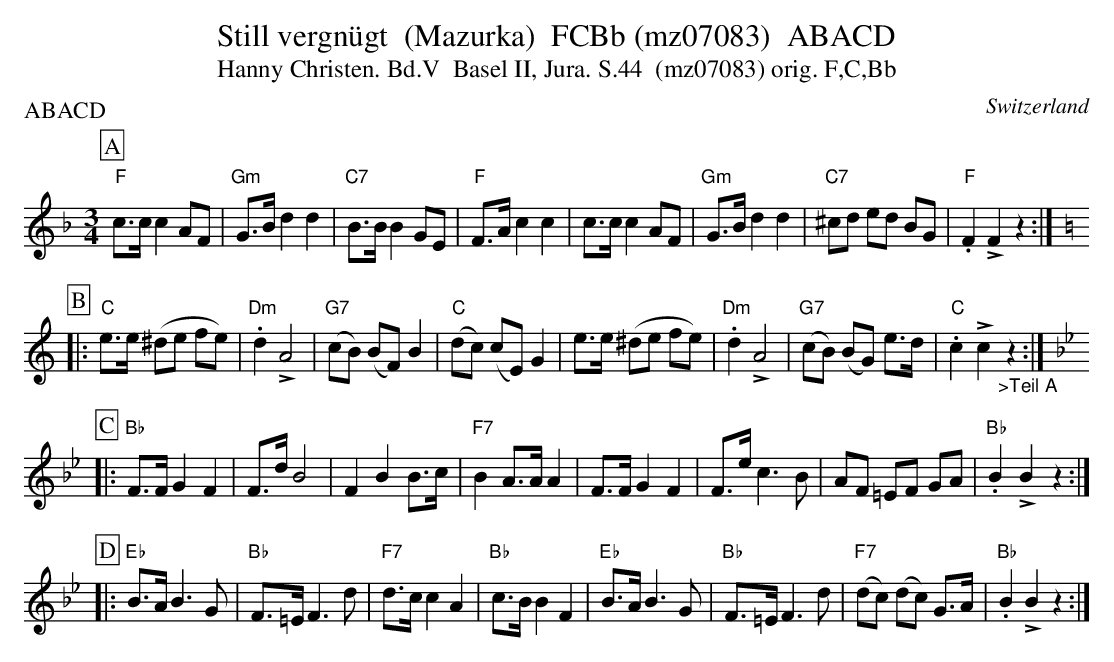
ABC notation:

X:1
T:Still vergnügt  (Mazurka)  FCBb (mz07083)  ABACD
T:Hanny Christen. Bd.V  Basel II, Jura. S.44  (mz07083) orig. F,C,Bb
P:ABACD
M:3/4
L:1/8
O:Switzerland
K:F major
[P:A] "F"c>cc2AF | "Gm"G>Bd2d2 | "C7"B>BB2GE | "F"F>Ac2c2 | c>cc2AF | "Gm"G>Bd2d2 | "C7"^cd ed BG | "F".F2!>!F2z2 :| [K:C]
[P:B] |: "C"e>e  (^de fe) | "Dm".d2!>!A4 | ("G7"cB) (BF)B2 | ("C"dc) (cE)G2 | e>e  (^de fe) | "Dm".d2!>!A4 | ("G7"cB) (BG) e>d | "C".c2!>!c2"_>Teil A"z2 :|  [K:Bb]
[P:C] |: "Bb"F>FG2F2 | F>dB4 | F2B2B>c | "F7"B2A>AA2 | F>FG2F2 | F>ec3B | AF =EF GA | "Bb".B2!>!B2z2 :|
[P:D] |: "Eb"B>AB3G | "Bb"F>=EF3d | "F7"d>cc2A2 | "Bb"c>BB2F2 | "Eb"B>AB3G | "Bb"F>=EF3d | ("F7"dc) (dc) G>A | "Bb".B2!>!B2z2 :|
